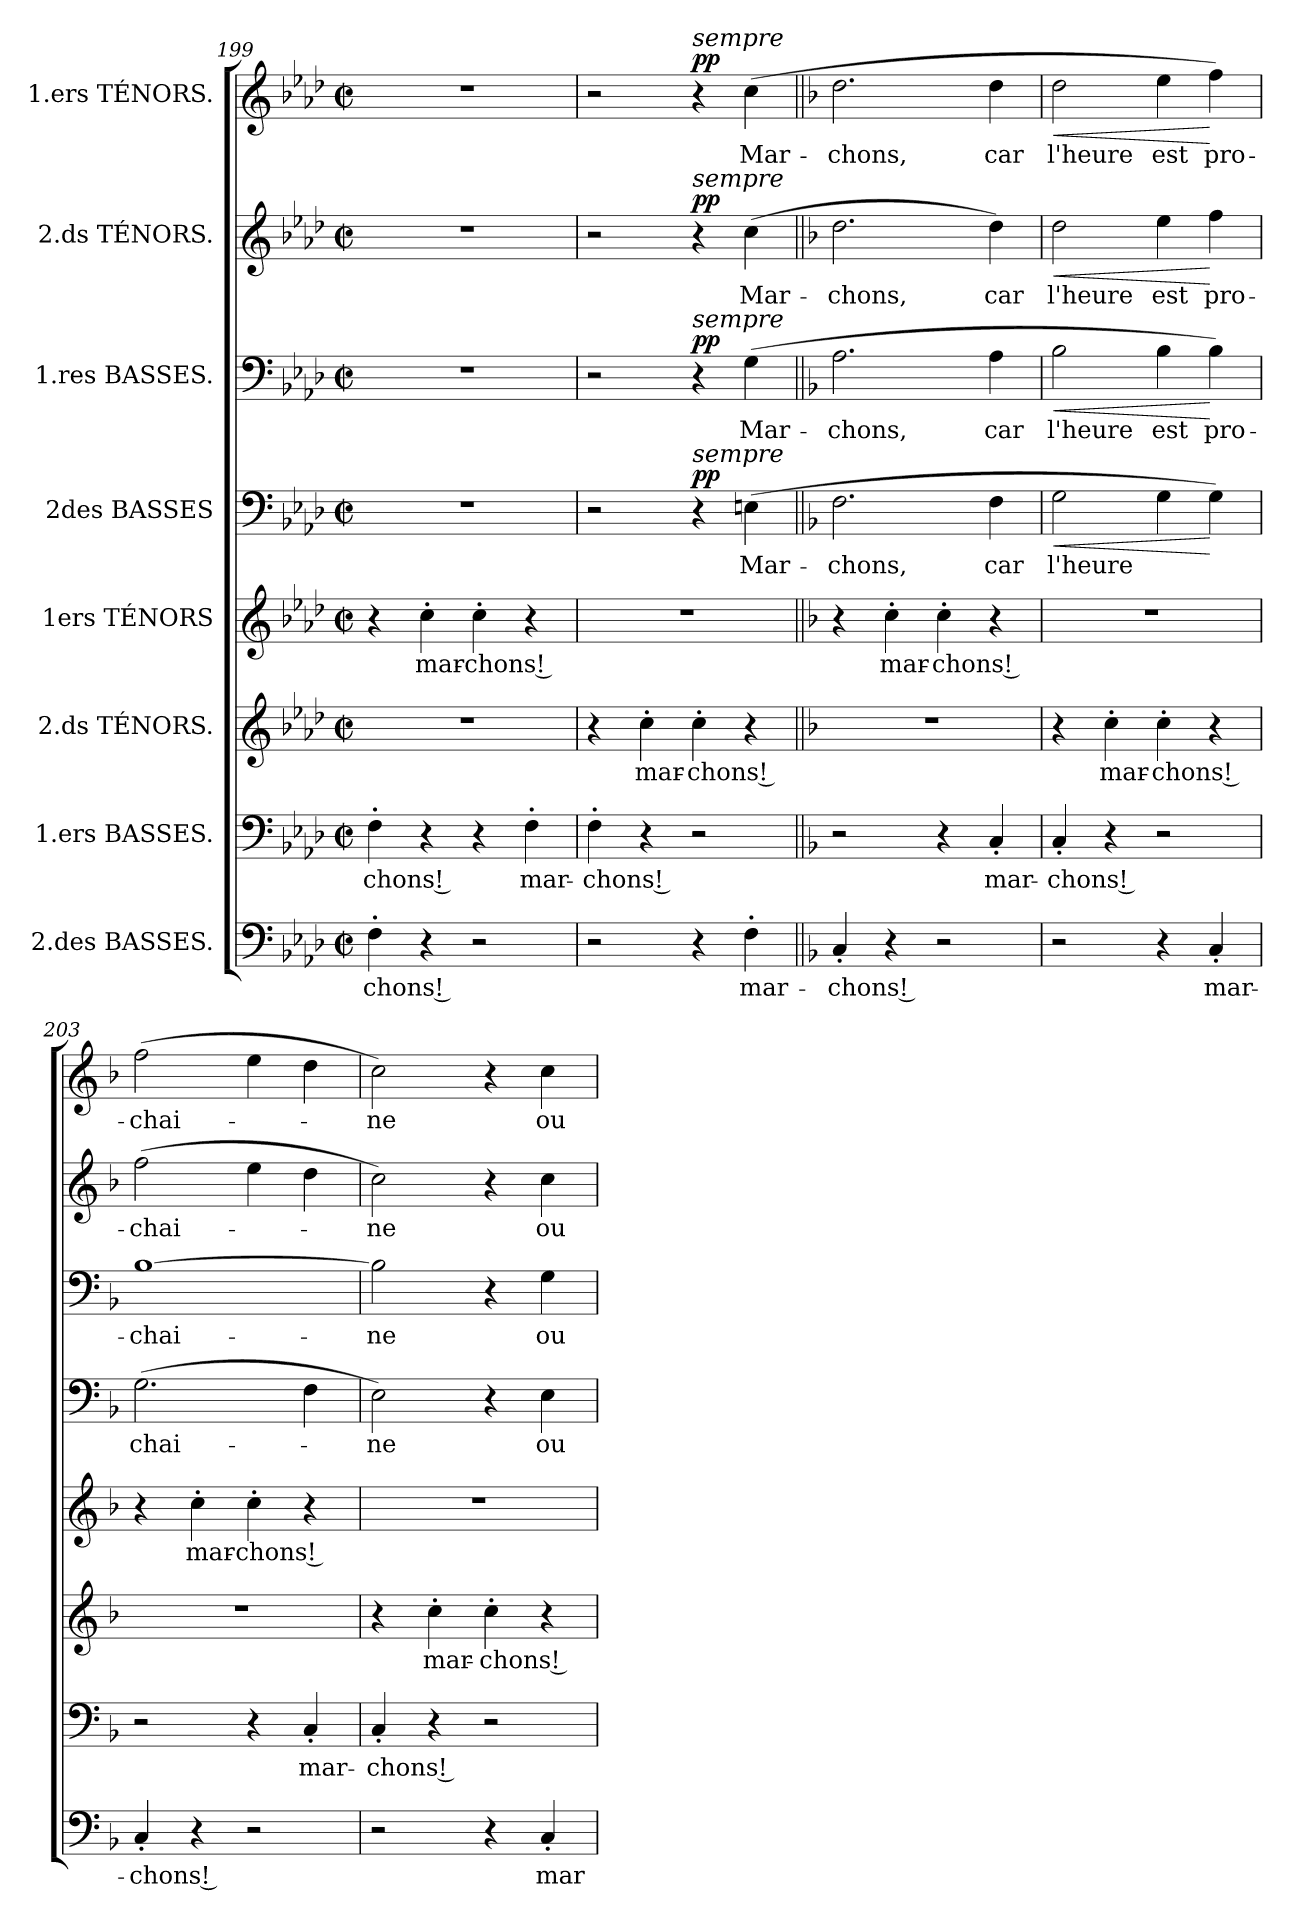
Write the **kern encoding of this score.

**kern	**text	**kern	**text	**kern	**text	**kern	**text	**kern	**text	**dynam	**kern	**text	**dynam	**kern	**text	**dynam	**kern	**text	**dynam
*part8	*part8	*part7	*part7	*part6	*part6	*part5	*part5	*part4	*part4	*part4	*part3	*part3	*part3	*part2	*part2	*part2	*part1	*part1	*part1
*staff8	*staff8	*staff7	*staff7	*staff6	*staff6	*staff5	*staff5	*staff4	*staff4	*staff4	*staff3	*staff3	*staff3	*staff2	*staff2	*staff2	*staff1	*staff1	*staff1
*I"2.des BASSES.	*	*I"1.ers BASSES.	*	*I"2.ds TÉNORS.	*	*I"1ers TÉNORS	*	*I"2des BASSES	*	*	*I"1.res BASSES.	*	*	*I"2.ds TÉNORS.	*	*	*I"1.ers TÉNORS.	*	*
!!LO:PB:g=z
*clefF4	*	*clefF4	*	*clefG2	*	*clefG2	*	*clefF4	*	*	*clefF4	*	*	*clefG2	*	*	*clefG2	*	*
*	*	*	*	*ITrd7c12	*	*ITrd7c12	*	*	*	*	*	*	*	*ITrd7c12	*	*	*ITrd7c12	*	*
*k[b-e-a-d-]	*	*k[b-e-a-d-]	*	*k[b-e-a-d-]	*	*k[b-e-a-d-]	*	*k[b-e-a-d-]	*	*	*k[b-e-a-d-]	*	*	*k[b-e-a-d-]	*	*	*k[b-e-a-d-]	*	*
*M2/2	*	*M2/2	*	*M2/2	*	*M2/2	*	*M2/2	*	*	*M2/2	*	*	*M2/2	*	*	*M2/2	*	*
*met(c|)	*	*met(c|)	*	*met(c|)	*	*met(c|)	*	*met(c|)	*	*	*met(c|)	*	*	*met(c|)	*	*	*met(c|)	*	*
=199	=199	=199	=199	=199	=199	=199	=199	=199	=199	=199	=199	=199	=199	=199	=199	=199	=199	=199	=199
4F'\	-chons !	4F'\	-chons !	1r	.	4r	.	1r	.	.	1r	.	.	1r	.	.	1r	.	.
4r	.	4r	.	.	.	4c'\	mar-	.	.	.	.	.	.	.	.	.	.	.	.
2r	.	4r	.	.	.	4c'\	-chons !	.	.	.	.	.	.	.	.	.	.	.	.
.	.	4F'\	mar-	.	.	4r	.	.	.	.	.	.	.	.	.	.	.	.	.
=200	=200	=200	=200	=200	=200	=200	=200	=200	=200	=200	=200	=200	=200	=200	=200	=200	=200	=200	=200
2r	.	4F'\	-chons !	4r	.	1r	.	2r	.	.	2r	.	.	2r	.	.	2r	.	.
.	.	4r	.	4c'\	mar-	.	.	.	.	.	.	.	.	.	.	.	.	.	.
!	!	!	!	!	!	!	!	!	!	!	!	!	!	!	!	!	!LO:TX:i:t=sempre	!	!
!	!	!	!	!	!	!	!	!	!	!	!	!	!	!LO:TX:i:t=sempre	!	!	!	!	!
!	!	!	!	!	!	!	!	!	!	!	!LO:TX:i:t=sempre	!	!	!	!	!	!	!	!
!	!	!	!	!	!	!	!	!LO:TX:i:t=sempre	!	!	!	!	!	!	!	!	!	!	!
4r	.	2r	.	4c'\	-chons !	.	.	4r	.	pp	4r	.	pp	4r	.	pp	4r	.	pp
4F'\	mar-	.	.	4r	.	.	.	(4En\	Mar-	.	(4G\	Mar-	.	(4c\	Mar-	.	(4c\	Mar-	.
=201||	=201||	=201||	=201||	=201||	=201||	=201||	=201||	=201||	=201||	=201||	=201||	=201||	=201||	=201||	=201||	=201||	=201||	=201||	=201||
*k[b-]	*	*k[b-]	*	*k[b-]	*	*k[b-]	*	*k[b-]	*	*	*k[b-]	*	*	*k[b-]	*	*	*k[b-]	*	*
4C'/	-chons !	2r	.	1r	.	4r	.	2.F\	-chons,	.	2.A\	-chons,	.	2.d\	-chons,	.	2.d\	-chons,	.
4r	.	.	.	.	.	4c'\	mar-	.	.	.	.	.	.	.	.	.	.	.	.
2r	.	4r	.	.	.	4c'\	-chons !	.	.	.	.	.	.	.	.	.	.	.	.
.	.	4C'/	mar-	.	.	4r	.	4F\	car	.	4A\	car	.	4d\)	car	.	4d\	car	.
=202	=202	=202	=202	=202	=202	=202	=202	=202	=202	=202	=202	=202	=202	=202	=202	=202	=202	=202	=202
!	!	!	!	!	!	!	!	!	!	!LO:HP:b	!	!	!LO:HP:b	!	!	!LO:HP:b	!	!	!LO:HP:b
2r	.	4C'/	-chons !	4r	.	1r	.	2G\	l'heure	<	2B-\	l'heure	<	2d\	l'heure	<	2d\	l'heure	<
.	.	4r	.	4c'\	mar-	.	.	.	.	.	.	.	.	.	.	.	.	.	.
4r	.	2r	.	4c'\	-chons !	.	.	4G\	.	.	4B-\	est	.	4e\	est	.	4e\	est	.
4C'/	mar-	.	.	4r	.	.	.	4G\)	.	[	4B-\)	pro-	[	4f\	pro-	[	4f\)	pro-	[
!!LO:LB:g=z
=203	=203	=203	=203	=203	=203	=203	=203	=203	=203	=203	=203	=203	=203	=203	=203	=203	=203	=203	=203
4C'/	-chons !	2r	.	1r	.	4r	.	(2.G\	chai-	.	[1B-\	-chai-	.	(2f\	-chai-	.	(2f\	-chai-	.
4r	.	.	.	.	.	4c'\	mar-	.	.	.	.	.	.	.	.	.	.	.	.
2r	.	4r	.	.	.	4c'\	-chons !	.	.	.	.	.	.	4e\	.	.	4e\	.	.
.	.	4C'/	mar-	.	.	4r	.	4F\	.	.	.	.	.	4d\	.	.	4d\	.	.
=204	=204	=204	=204	=204	=204	=204	=204	=204	=204	=204	=204	=204	=204	=204	=204	=204	=204	=204	=204
2r	.	4C'/	-chons !	4r	.	1r	.	2E\)	-ne	.	2B-\]	-ne	.	2c\)	-ne	.	2c\)	-ne	.
.	.	4r	.	4c'\	mar-	.	.	.	.	.	.	.	.	.	.	.	.	.	.
4r	.	2r	.	4c'\	-chons !	.	.	4r	.	.	4r	.	.	4r	.	.	4r	.	.
4C'/	mar-	.	.	4r	.	.	.	4E\	ou	.	4G\	ou	.	4c\	ou	.	4c\	ou	.
=	=	=	=	=	=	=	=	=	=	=	=	=	=	=	=	=	=	=	=
*-	*-	*-	*-	*-	*-	*-	*-	*-	*-	*-	*-	*-	*-	*-	*-	*-	*-	*-	*-
